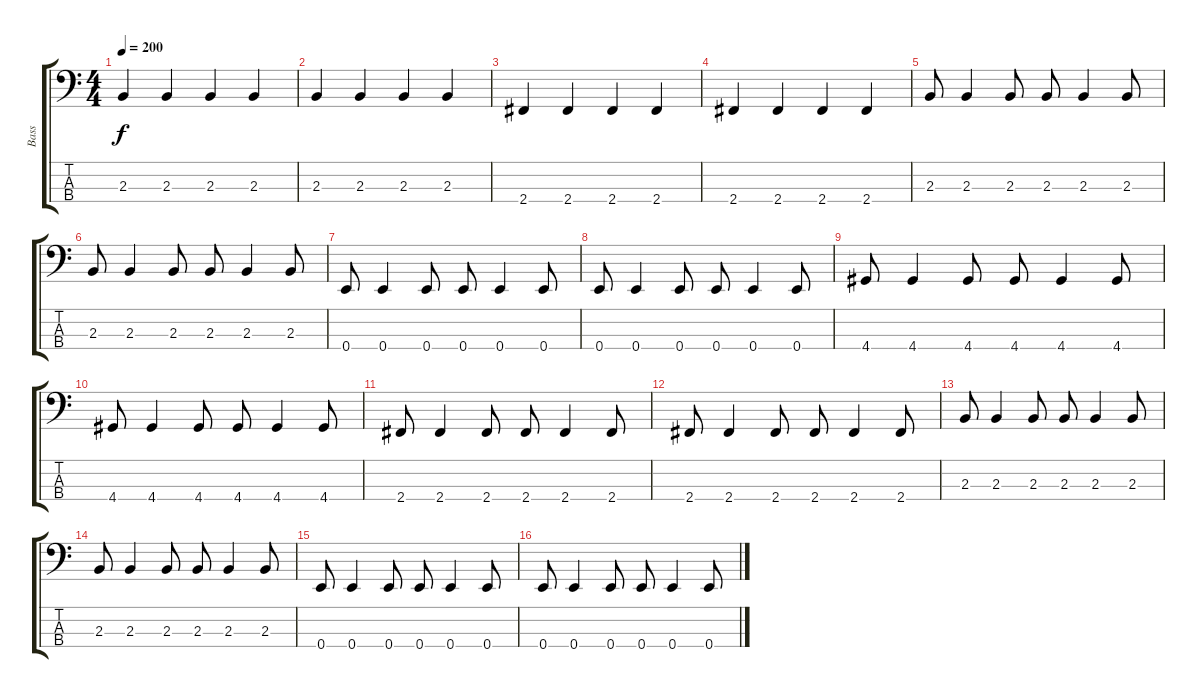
\track ("Bass" "Bass") {instrument electricbasspick}
\staff {score tabs}
\tuning (G2 D2 A1 E1) {hide}
\ts (4 4)
\tempo 200
\clef f4
\ks c
2.3.4{dy f} 2.3.4 2.3.4 2.3.4 |
2.3.4 2.3.4 2.3.4 2.3.4 |
2.4.4 2.4.4 2.4.4 2.4.4 |
2.4.4 2.4.4 2.4.4 2.4.4 |
2.3.8 2.3.4 2.3.8 2.3.8 2.3.4 2.3.8 |
2.3.8 2.3.4 2.3.8 2.3.8 2.3.4 2.3.8 |
0.4.8 0.4.4 0.4.8 0.4.8 0.4.4 0.4.8 |
0.4.8 0.4.4 0.4.8 0.4.8 0.4.4 0.4.8 |
4.4.8 4.4.4 4.4.8 4.4.8 4.4.4 4.4.8 |
4.4.8 4.4.4 4.4.8 4.4.8 4.4.4 4.4.8 |
2.4.8 2.4.4 2.4.8 2.4.8 2.4.4 2.4.8 |
2.4.8 2.4.4 2.4.8 2.4.8 2.4.4 2.4.8 |
2.3.8 2.3.4 2.3.8 2.3.8 2.3.4 2.3.8 |
2.3.8 2.3.4 2.3.8 2.3.8 2.3.4 2.3.8 |
0.4.8 0.4.4 0.4.8 0.4.8 0.4.4 0.4.8 |
0.4.8 0.4.4 0.4.8 0.4.8 0.4.4 0.4.8
